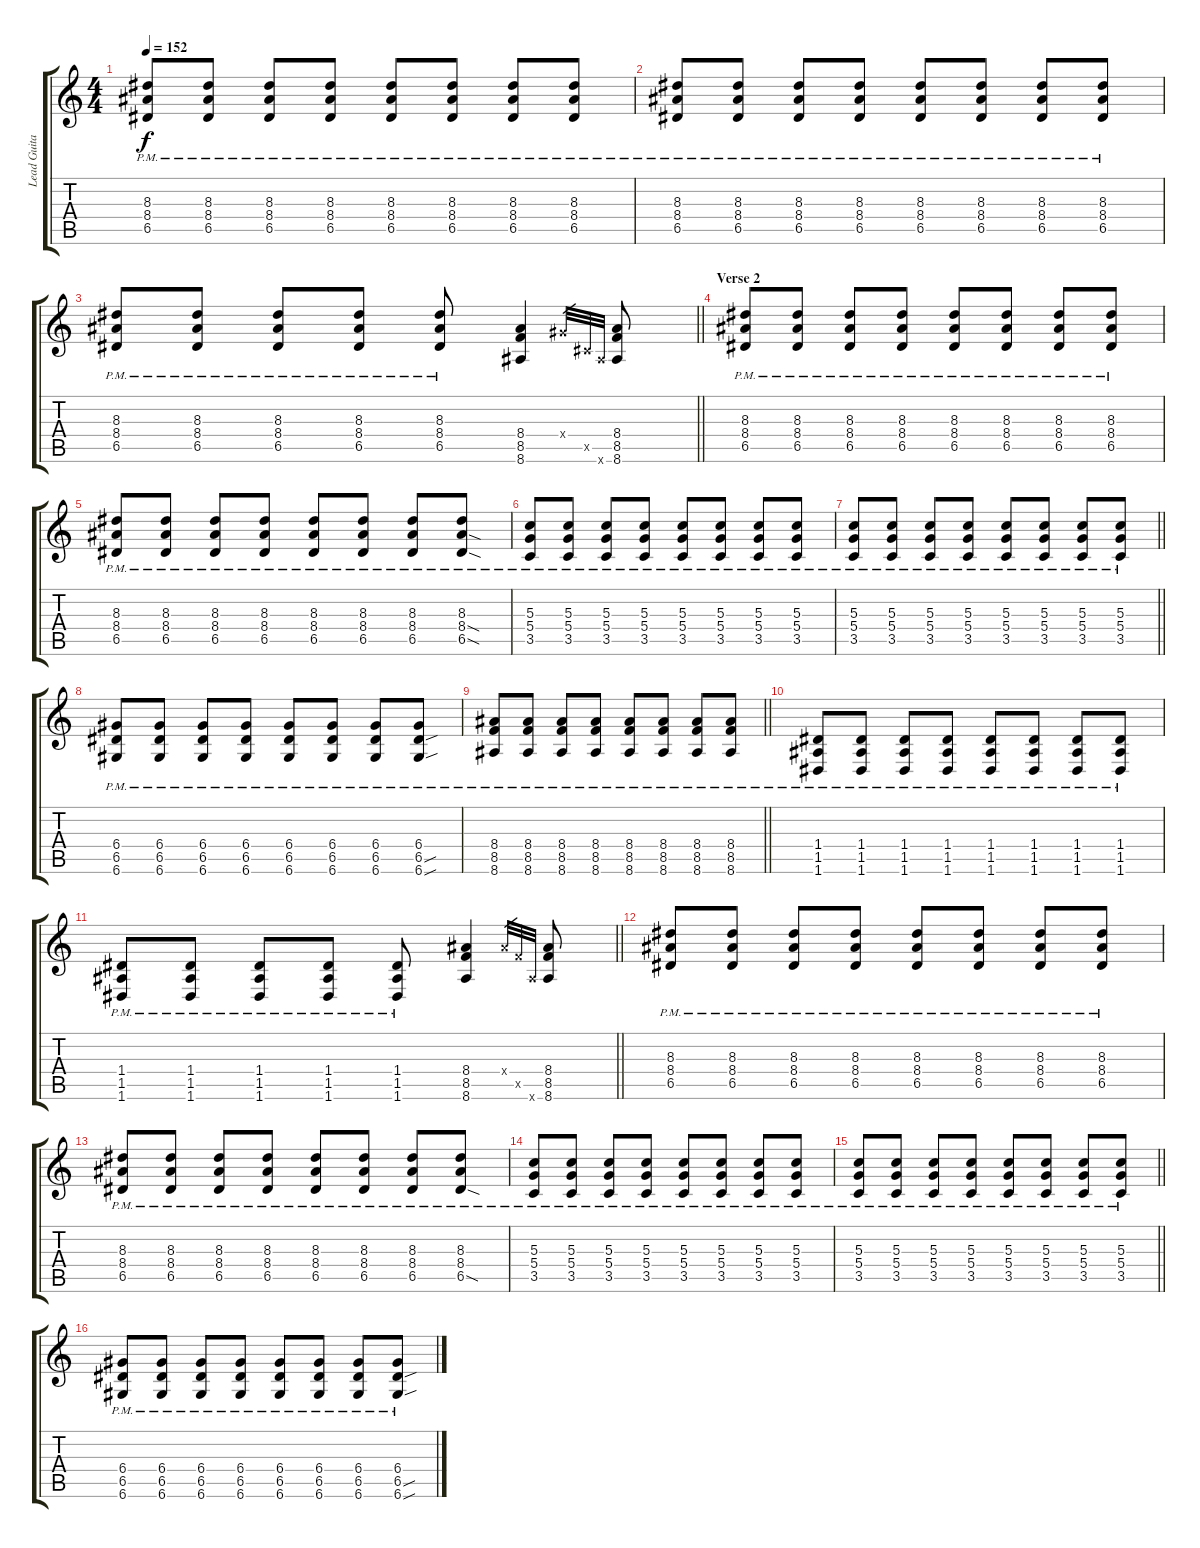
\track ("Lead Guitar" "Lead Guita") {instrument overdrivenguitar}
\staff {score tabs}
\tuning (E4 B3 G3 D3 A2 D2) {hide}
\ts (4 4)
\tempo 152
\clef g2
\ks c
(8.3{pm} 8.4{pm} 6.5{pm}).8{dy f} (8.3{pm} 8.4{pm} 6.5{pm}).8 (8.3{pm} 8.4{pm} 6.5{pm}).8 (8.3{pm} 8.4{pm} 6.5{pm}).8 (8.3{pm} 8.4{pm} 6.5{pm}).8 (8.3{pm} 8.4{pm} 6.5{pm}).8 (8.3{pm} 8.4{pm} 6.5{pm}).8 (8.3{pm} 8.4{pm} 6.5{pm}).8 |
(8.3{pm} 8.4{pm} 6.5{pm}).8 (8.3{pm} 8.4{pm} 6.5{pm}).8 (8.3{pm} 8.4{pm} 6.5{pm}).8 (8.3{pm} 8.4{pm} 6.5{pm}).8 (8.3{pm} 8.4{pm} 6.5{pm}).8 (8.3{pm} 8.4{pm} 6.5{pm}).8 (8.3{pm} 8.4{pm} 6.5{pm}).8 (8.3{pm} 8.4{pm} 6.5{pm}).8 |
\barLineRight lightlight
(8.3{pm} 8.4{pm} 6.5{pm}).8 (8.3{pm} 8.4{pm} 6.5{pm}).8 (8.3{pm} 8.4{pm} 6.5{pm}).8 (8.3{pm} 8.4{pm} 6.5{pm}).8 (8.3{pm} 8.4{pm} 6.5{pm}).8 (8.4 8.5 8.6).4 6.4{x}.32{gr} 4.5{x}.32{gr} 8.6{x}.32{gr} (8.4 8.5 8.6).8 |
\section ("" "Verse 2")
(8.3{pm} 8.4{pm} 6.5{pm}).8 (8.3{pm} 8.4{pm} 6.5{pm}).8 (8.3{pm} 8.4{pm} 6.5{pm}).8 (8.3{pm} 8.4{pm} 6.5{pm}).8 (8.3{pm} 8.4{pm} 6.5{pm}).8 (8.3{pm} 8.4{pm} 6.5{pm}).8 (8.3{pm} 8.4{pm} 6.5{pm}).8 (8.3{pm} 8.4{pm} 6.5{pm}).8 |
(8.3{pm} 8.4{pm} 6.5{pm}).8 (8.3{pm} 8.4{pm} 6.5{pm}).8 (8.3{pm} 8.4{pm} 6.5{pm}).8 (8.3{pm} 8.4{pm} 6.5{pm}).8 (8.3{pm} 8.4{pm} 6.5{pm}).8 (8.3{pm} 8.4{pm} 6.5{pm}).8 (8.3{pm} 8.4{pm} 6.5{pm}).8 (8.3{pm} 8.4{sod pm} 6.5{sod pm}).8 |
(5.3{pm} 5.4{pm} 3.5{pm}).8 (5.3{pm} 5.4{pm} 3.5{pm}).8 (5.3{pm} 5.4{pm} 3.5{pm}).8 (5.3{pm} 5.4{pm} 3.5{pm}).8 (5.3{pm} 5.4{pm} 3.5{pm}).8 (5.3{pm} 5.4{pm} 3.5{pm}).8 (5.3{pm} 5.4{pm} 3.5{pm}).8 (5.3{pm} 5.4{pm} 3.5{pm}).8 |
\barLineRight lightlight
(5.3{pm} 5.4{pm} 3.5{pm}).8 (5.3{pm} 5.4{pm} 3.5{pm}).8 (5.3{pm} 5.4{pm} 3.5{pm}).8 (5.3{pm} 5.4{pm} 3.5{pm}).8 (5.3{pm} 5.4{pm} 3.5{pm}).8 (5.3{pm} 5.4{pm} 3.5{pm}).8 (5.3{pm} 5.4{pm} 3.5{pm}).8 (5.3{pm} 5.4{pm} 3.5{pm}).8 |
(6.4{pm} 6.5{pm} 6.6{pm}).8 (6.4{pm} 6.5{pm} 6.6{pm}).8 (6.4{pm} 6.5{pm} 6.6{pm}).8 (6.4{pm} 6.5{pm} 6.6{pm}).8 (6.4{pm} 6.5{pm} 6.6{pm}).8 (6.4{pm} 6.5{pm} 6.6{pm}).8 (6.4{pm} 6.5{pm} 6.6{pm}).8 (6.4{pm} 6.5{sou pm} 6.6{sou pm}).8 |
\barLineRight lightlight
(8.4{pm} 8.5{pm} 8.6{pm}).8 (8.4{pm} 8.5{pm} 8.6{pm}).8 (8.4{pm} 8.5{pm} 8.6{pm}).8 (8.4{pm} 8.5{pm} 8.6{pm}).8 (8.4{pm} 8.5{pm} 8.6{pm}).8 (8.4{pm} 8.5{pm} 8.6{pm}).8 (8.4{pm} 8.5{pm} 8.6{pm}).8 (8.4{pm} 8.5{pm} 8.6{pm}).8 |
(1.4{pm} 1.5{pm} 1.6{pm}).8 (1.4{pm} 1.5{pm} 1.6{pm}).8 (1.4{pm} 1.5{pm} 1.6{pm}).8 (1.4{pm} 1.5{pm} 1.6{pm}).8 (1.4{pm} 1.5{pm} 1.6{pm}).8 (1.4{pm} 1.5{pm} 1.6{pm}).8 (1.4{pm} 1.5{pm} 1.6{pm}).8 (1.4{pm} 1.5{pm} 1.6{pm}).8 |
\barLineRight lightlight
(1.4{pm} 1.5{pm} 1.6{pm}).8 (1.4{pm} 1.5{pm} 1.6{pm}).8 (1.4{pm} 1.5{pm} 1.6{pm}).8 (1.4{pm} 1.5{pm} 1.6{pm}).8 (1.4{pm} 1.5{pm} 1.6{pm}).8 (8.4 8.5 8.6).4 8.4{x}.32{gr} 8.5{x}.32{gr} 8.6{x}.32{gr} (8.4 8.5 8.6).8 |
\section ("" "")
(8.3{pm} 8.4{pm} 6.5{pm}).8 (8.3{pm} 8.4{pm} 6.5{pm}).8 (8.3{pm} 8.4{pm} 6.5{pm}).8 (8.3{pm} 8.4{pm} 6.5{pm}).8 (8.3{pm} 8.4{pm} 6.5{pm}).8 (8.3{pm} 8.4{pm} 6.5{pm}).8 (8.3{pm} 8.4{pm} 6.5{pm}).8 (8.3{pm} 8.4{pm} 6.5{pm}).8 |
(8.3{pm} 8.4{pm} 6.5{pm}).8 (8.3{pm} 8.4{pm} 6.5{pm}).8 (8.3{pm} 8.4{pm} 6.5{pm}).8 (8.3{pm} 8.4{pm} 6.5{pm}).8 (8.3{pm} 8.4{pm} 6.5{pm}).8 (8.3{pm} 8.4{pm} 6.5{pm}).8 (8.3{pm} 8.4{pm} 6.5{pm}).8 (8.3{pm} 8.4{pm} 6.5{sod pm}).8 |
(5.3{pm} 5.4{pm} 3.5{pm}).8 (5.3{pm} 5.4{pm} 3.5{pm}).8 (5.3{pm} 5.4{pm} 3.5{pm}).8 (5.3{pm} 5.4{pm} 3.5{pm}).8 (5.3{pm} 5.4{pm} 3.5{pm}).8 (5.3{pm} 5.4{pm} 3.5{pm}).8 (5.3{pm} 5.4{pm} 3.5{pm}).8 (5.3{pm} 5.4{pm} 3.5{pm}).8 |
\barLineRight lightlight
(5.3{pm} 5.4{pm} 3.5{pm}).8 (5.3{pm} 5.4{pm} 3.5{pm}).8 (5.3{pm} 5.4{pm} 3.5{pm}).8 (5.3{pm} 5.4{pm} 3.5{pm}).8 (5.3{pm} 5.4{pm} 3.5{pm}).8 (5.3{pm} 5.4{pm} 3.5{pm}).8 (5.3{pm} 5.4{pm} 3.5{pm}).8 (5.3{pm} 5.4{pm} 3.5{pm}).8 |
(6.4{pm} 6.5{pm} 6.6{pm}).8 (6.4{pm} 6.5{pm} 6.6{pm}).8 (6.4{pm} 6.5{pm} 6.6{pm}).8 (6.4{pm} 6.5{pm} 6.6{pm}).8 (6.4{pm} 6.5{pm} 6.6{pm}).8 (6.4{pm} 6.5{pm} 6.6{pm}).8 (6.4{pm} 6.5{pm} 6.6{pm}).8 (6.4{pm} 6.5{sou pm} 6.6{sou pm}).8
